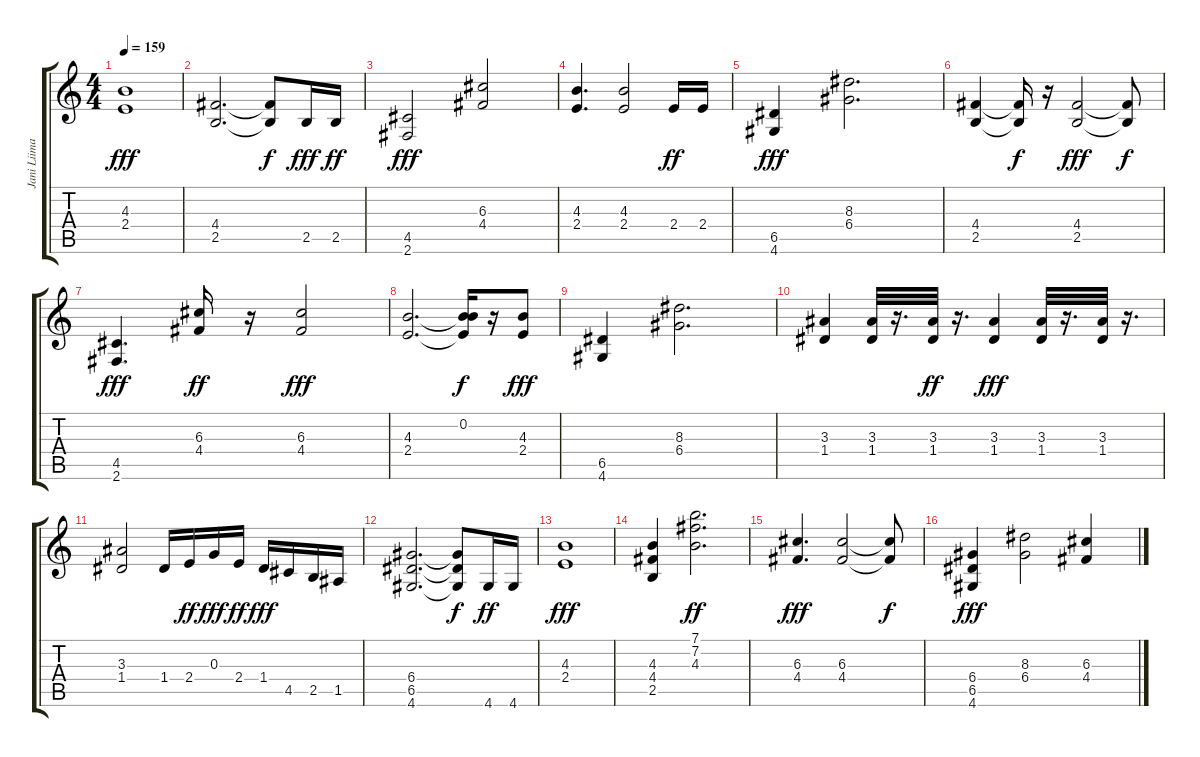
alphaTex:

\track ("Jani Liimatainen" "Jani Liima") {instrument overdrivenguitar}
\staff {score tabs}
\tuning (E4 B3 G3 D3 A2 E2) {hide}
\ts (4 4)
\tempo 159
\clef g2
\ks c
(4.3 2.4).1{dy fff} |
(4.4 2.5).2{d} (4.4{t} 2.5{t}).8{dy f} 2.5.16{dy fff} 2.5.16{dy ff} |
(4.5 2.6).2{dy fff} (6.3 4.4).2 |
(4.3 2.4).4{d} (4.3 2.4).2 2.4.16{dy ff} 2.4.16 |
(6.5 4.6).4{dy fff} (8.3 6.4).2{d} |
(4.4 2.5).4 (4.4{t} 2.5{t}).16{dy f} r.16 (4.4 2.5).2{dy fff} (4.4{t} 2.5{t}).8{dy f} |
(4.5 2.6).4{d dy fff} (6.3 4.4).16{dy ff} r.16 (6.3 4.4).2{dy fff} |
(4.3 2.4).2{d} (0.2 4.3{t} 2.4{t}).16{dy f} r.16 (4.3 2.4).8{dy fff} |
(6.5 4.6).4 (8.3 6.4).2{d} |
(3.3 1.4).4 (3.3 1.4).32 r.16{d} (3.3 1.4).32{dy ff} r.16{d} (3.3 1.4).4{dy fff} (3.3 1.4).32 r.16{d} (3.3 1.4).32 r.16{d} |
(3.3 1.4).2 1.4.16 2.4.16{dy ff} 0.3.16{dy fff} 2.4.16{dy ff} 1.4.16{dy fff} 4.5.16 2.5.16 1.5.16 |
(6.4 6.5 4.6).2{d} (6.4{t} 6.5{t} 4.6{t}).8{dy f} 4.6.16{dy ff} 4.6.16 |
(4.3 2.4).1{dy fff} |
(4.3 4.4 2.5).4 (7.1 7.2 4.3).2{d dy ff} |
(6.3 4.4).4{d dy fff} (6.3 4.4).2 (6.3{t} 4.4{t}).8{dy f} |
(6.4 6.5 4.6).4{dy fff} (8.3 6.4).2 (6.3 4.4).4
